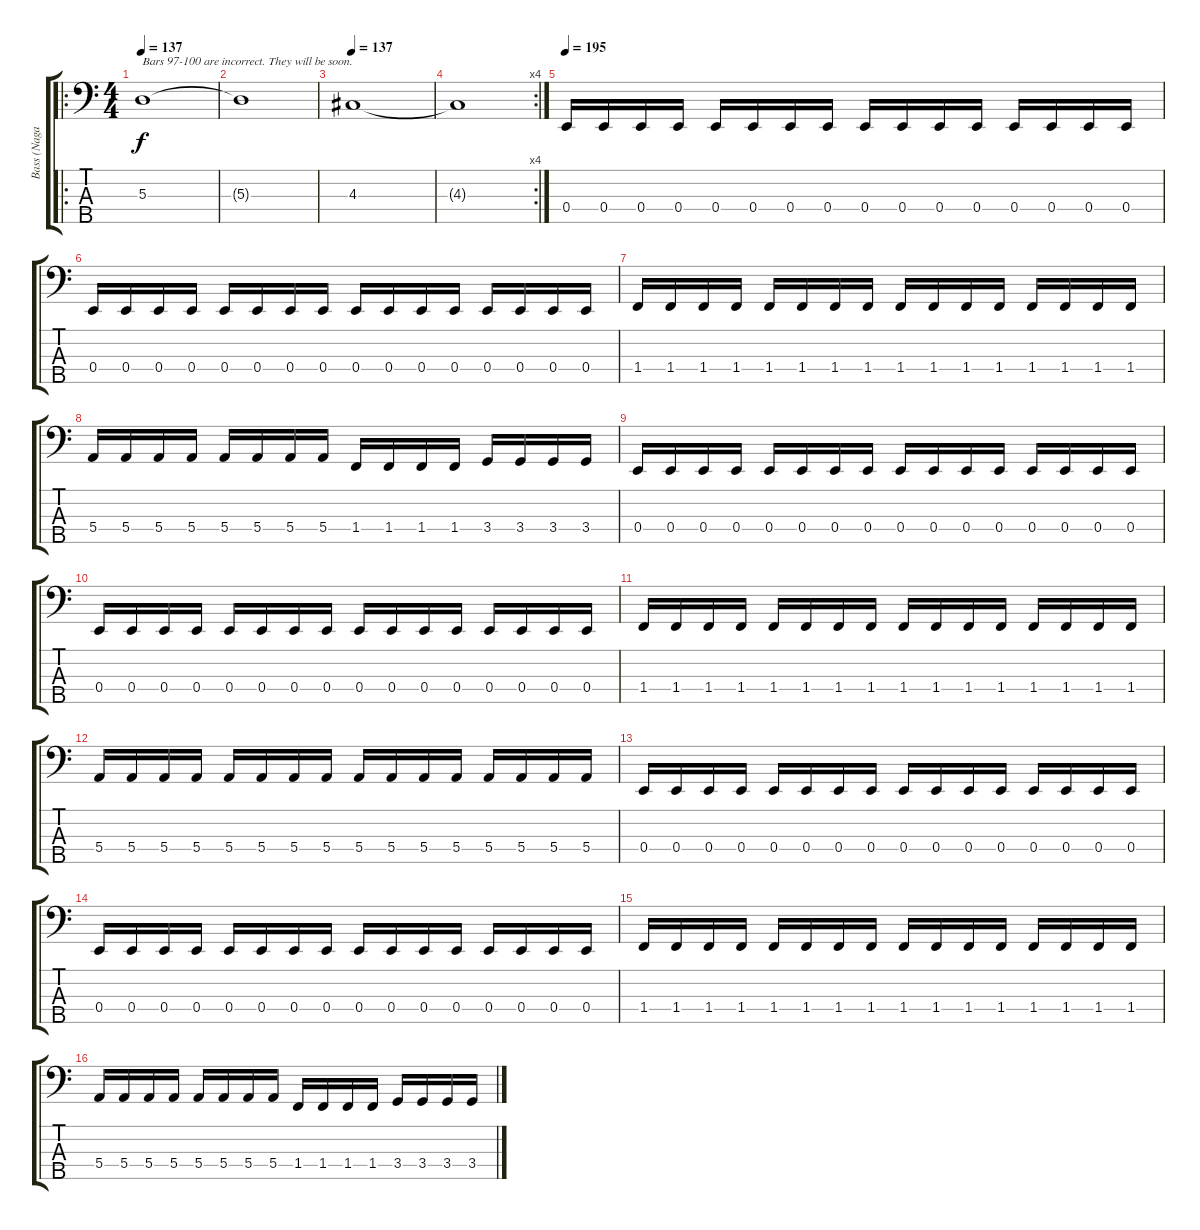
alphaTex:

\track ("Bass (Nagash)" "Bass (Naga") {instrument electricbassfinger}
\staff {score tabs}
\tuning (G2 D2 A1 E1 B0) {hide}
\ro
\ts (4 4)
\tempo 137
\clef f4
\ks c
5.3.1{txt "Bars 97-100 are incorrect. They will be soon." dy f} |
5.3{t}.1 |
\tempo 137
4.3.1 |
\rc 4
4.3{t}.1 |
\tempo 195
0.4.16{volume 14} 0.4.16 0.4.16 0.4.16 0.4.16 0.4.16 0.4.16 0.4.16 0.4.16 0.4.16 0.4.16 0.4.16 0.4.16 0.4.16 0.4.16 0.4.16 |
0.4.16 0.4.16 0.4.16 0.4.16 0.4.16 0.4.16 0.4.16 0.4.16 0.4.16 0.4.16 0.4.16 0.4.16 0.4.16 0.4.16 0.4.16 0.4.16 |
1.4.16 1.4.16 1.4.16 1.4.16 1.4.16 1.4.16 1.4.16 1.4.16 1.4.16 1.4.16 1.4.16 1.4.16 1.4.16 1.4.16 1.4.16 1.4.16 |
5.4.16 5.4.16 5.4.16 5.4.16 5.4.16 5.4.16 5.4.16 5.4.16 1.4.16 1.4.16 1.4.16 1.4.16 3.4.16 3.4.16 3.4.16 3.4.16 |
0.4.16 0.4.16 0.4.16 0.4.16 0.4.16 0.4.16 0.4.16 0.4.16 0.4.16 0.4.16 0.4.16 0.4.16 0.4.16 0.4.16 0.4.16 0.4.16 |
0.4.16 0.4.16 0.4.16 0.4.16 0.4.16 0.4.16 0.4.16 0.4.16 0.4.16 0.4.16 0.4.16 0.4.16 0.4.16 0.4.16 0.4.16 0.4.16 |
1.4.16 1.4.16 1.4.16 1.4.16 1.4.16 1.4.16 1.4.16 1.4.16 1.4.16 1.4.16 1.4.16 1.4.16 1.4.16 1.4.16 1.4.16 1.4.16 |
5.4.16 5.4.16 5.4.16 5.4.16 5.4.16 5.4.16 5.4.16 5.4.16 5.4.16 5.4.16 5.4.16 5.4.16 5.4.16 5.4.16 5.4.16 5.4.16 |
0.4.16 0.4.16 0.4.16 0.4.16 0.4.16 0.4.16 0.4.16 0.4.16 0.4.16 0.4.16 0.4.16 0.4.16 0.4.16 0.4.16 0.4.16 0.4.16 |
0.4.16 0.4.16 0.4.16 0.4.16 0.4.16 0.4.16 0.4.16 0.4.16 0.4.16 0.4.16 0.4.16 0.4.16 0.4.16 0.4.16 0.4.16 0.4.16 |
1.4.16 1.4.16 1.4.16 1.4.16 1.4.16 1.4.16 1.4.16 1.4.16 1.4.16 1.4.16 1.4.16 1.4.16 1.4.16 1.4.16 1.4.16 1.4.16 |
5.4.16 5.4.16 5.4.16 5.4.16 5.4.16 5.4.16 5.4.16 5.4.16 1.4.16 1.4.16 1.4.16 1.4.16 3.4.16 3.4.16 3.4.16 3.4.16
